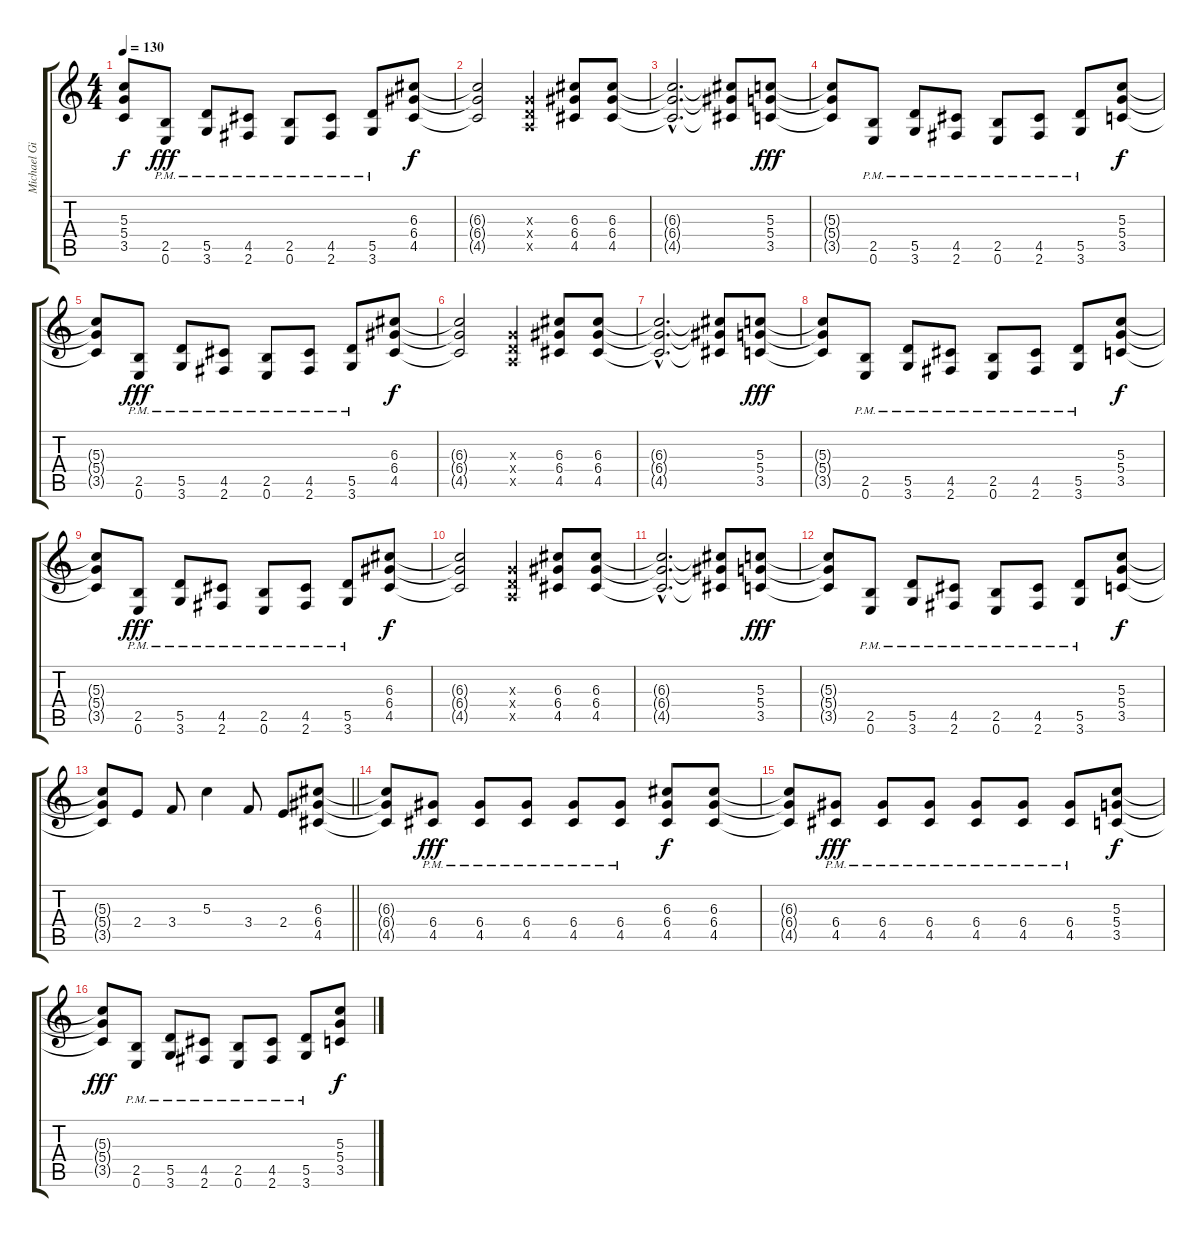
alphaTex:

\track ("Michael Gilbert" "Michael Gi") {instrument electricguitarclean}
\staff {score tabs}
\tuning (E4 B3 G3 D3 A2 E2) {hide}
\ts (4 4)
\tempo 130
\clef g2
\ks c
(5.3{t} 5.4{t} 3.5{t}).8{dy f} (2.5{pm} 0.6{pm}).8{dy fff} (5.5{pm} 3.6{pm}).8 (4.5{pm} 2.6{pm}).8 (2.5{pm} 0.6{pm}).8 (4.5{pm} 2.6{pm}).8 (5.5{pm} 3.6{pm}).8 (6.3 6.4 4.5).8{dy f} |
(6.3{t} 6.4{t} 4.5{t}).2 (0.3{x} 0.4{x} 0.5{x}).4 (6.3 6.4 4.5).8 (6.3 6.4 4.5).8 |
(6.3{hac t} 6.4{hac t} 4.5{hac t}).2{d} (6.3{t} 6.4{t} 4.5{t}).8 (5.3 5.4 3.5).8{dy fff} |
(5.3{t} 5.4{t} 3.5{t}).8 (2.5{pm} 0.6{pm}).8 (5.5{pm} 3.6{pm}).8 (4.5{pm} 2.6{pm}).8 (2.5{pm} 0.6{pm}).8 (4.5{pm} 2.6{pm}).8 (5.5{pm} 3.6{pm}).8 (5.3 5.4 3.5).8{dy f} |
(5.3{t} 5.4{t} 3.5{t}).8 (2.5{pm} 0.6{pm}).8{dy fff} (5.5{pm} 3.6{pm}).8 (4.5{pm} 2.6{pm}).8 (2.5{pm} 0.6{pm}).8 (4.5{pm} 2.6{pm}).8 (5.5{pm} 3.6{pm}).8 (6.3 6.4 4.5).8{dy f} |
(6.3{t} 6.4{t} 4.5{t}).2 (0.3{x} 0.4{x} 0.5{x}).4 (6.3 6.4 4.5).8 (6.3 6.4 4.5).8 |
(6.3{hac t} 6.4{hac t} 4.5{hac t}).2{d} (6.3{t} 6.4{t} 4.5{t}).8 (5.3 5.4 3.5).8{dy fff} |
(5.3{t} 5.4{t} 3.5{t}).8 (2.5{pm} 0.6{pm}).8 (5.5{pm} 3.6{pm}).8 (4.5{pm} 2.6{pm}).8 (2.5{pm} 0.6{pm}).8 (4.5{pm} 2.6{pm}).8 (5.5{pm} 3.6{pm}).8 (5.3 5.4 3.5).8{dy f} |
(5.3{t} 5.4{t} 3.5{t}).8 (2.5{pm} 0.6{pm}).8{dy fff} (5.5{pm} 3.6{pm}).8 (4.5{pm} 2.6{pm}).8 (2.5{pm} 0.6{pm}).8 (4.5{pm} 2.6{pm}).8 (5.5{pm} 3.6{pm}).8 (6.3 6.4 4.5).8{dy f} |
(6.3{t} 6.4{t} 4.5{t}).2 (0.3{x} 0.4{x} 0.5{x}).4 (6.3 6.4 4.5).8 (6.3 6.4 4.5).8 |
(6.3{hac t} 6.4{hac t} 4.5{hac t}).2{d} (6.3{t} 6.4{t} 4.5{t}).8 (5.3 5.4 3.5).8{dy fff} |
(5.3{t} 5.4{t} 3.5{t}).8 (2.5{pm} 0.6{pm}).8 (5.5{pm} 3.6{pm}).8 (4.5{pm} 2.6{pm}).8 (2.5{pm} 0.6{pm}).8 (4.5{pm} 2.6{pm}).8 (5.5{pm} 3.6{pm}).8 (5.3 5.4 3.5).8{dy f} |
\barLineRight lightlight
(5.3{t} 5.4{t} 3.5{t}).8 2.4.8 3.4.8 5.3.4 3.4.8 2.4.8 (6.3 6.4 4.5).8 |
(6.3{t} 6.4{t} 4.5{t}).8 (6.4{pm} 4.5{pm}).8{dy fff} (6.4{pm} 4.5{pm}).8 (6.4{pm} 4.5{pm}).8 (6.4{pm} 4.5{pm}).8 (6.4{pm} 4.5{pm}).8 (6.3 6.4 4.5).8{dy f} (6.3 6.4 4.5).8 |
(6.3{t} 6.4{t} 4.5{t}).8 (6.4{pm} 4.5{pm}).8{dy fff} (6.4{pm} 4.5{pm}).8 (6.4{pm} 4.5{pm}).8 (6.4{pm} 4.5{pm}).8 (6.4{pm} 4.5{pm}).8 (6.4{pm} 4.5{pm}).8 (5.3 5.4 3.5).8{dy f} |
(5.3{t} 5.4{t} 3.5{t}).8{dy fff} (2.5{pm} 0.6{pm}).8 (5.5{pm} 3.6{pm}).8 (4.5{pm} 2.6{pm}).8 (2.5{pm} 0.6{pm}).8 (4.5{pm} 2.6{pm}).8 (5.5{pm} 3.6{pm}).8 (5.3 5.4 3.5).8{dy f}
